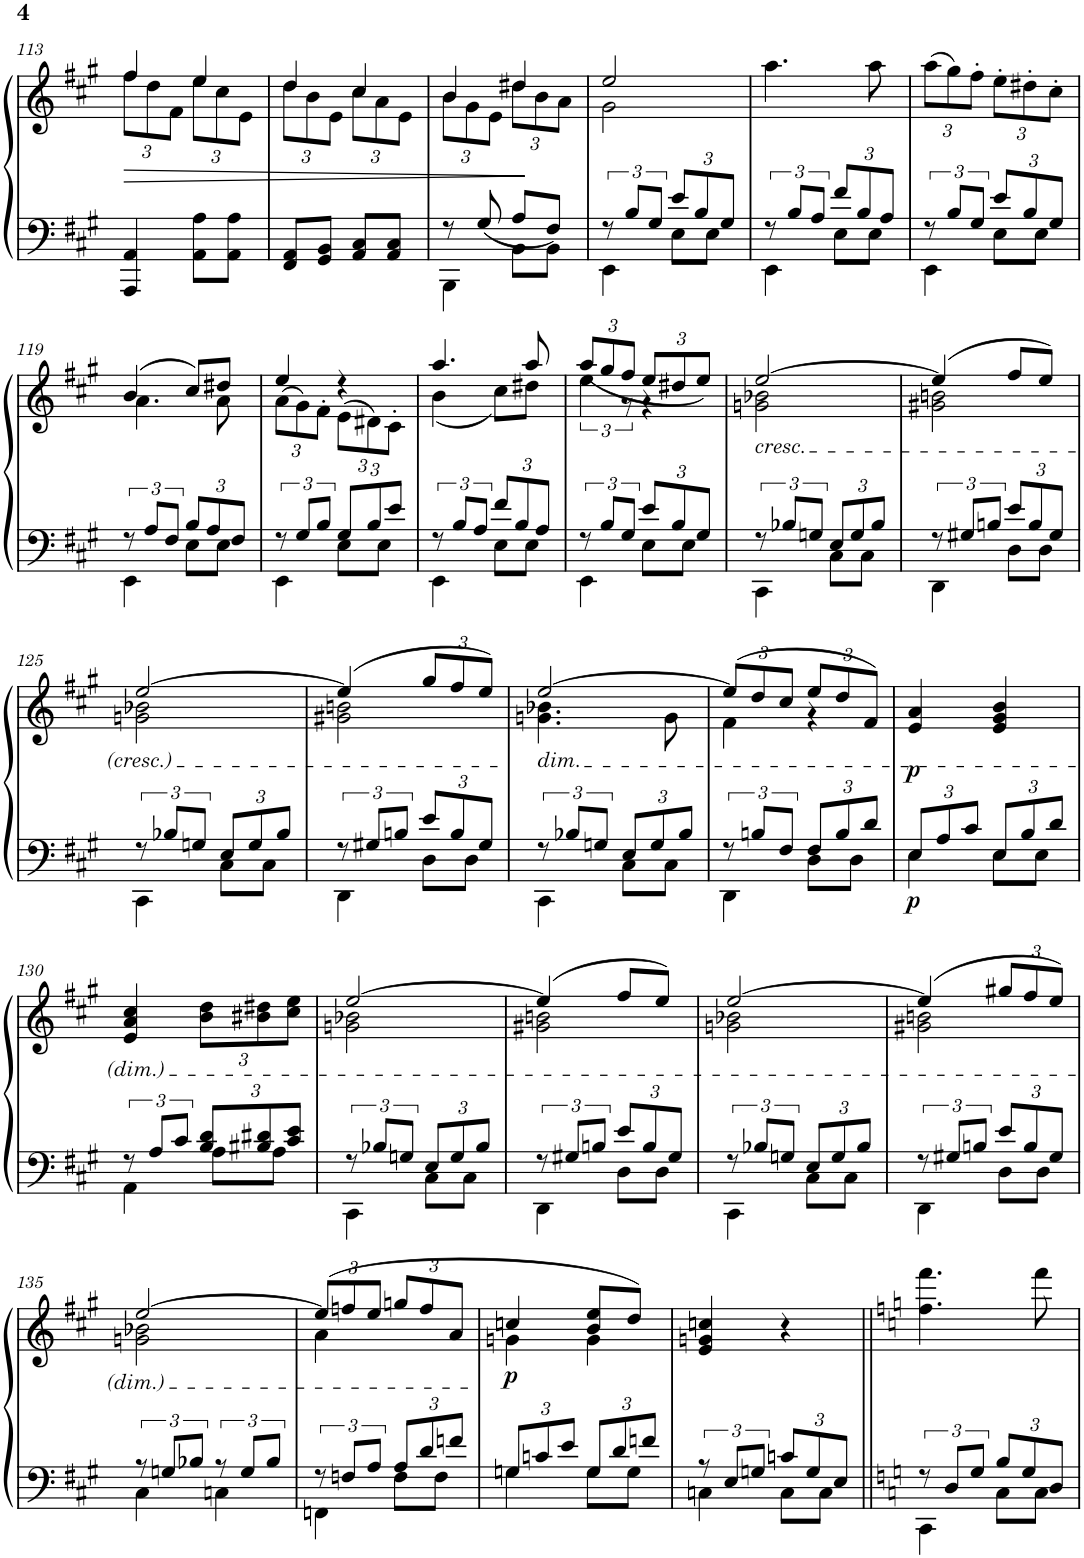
**kern	**kern	**dynam
*part1	*part1	*part1
*staff2	*staff1	*staff1/2
*I"Piano	*	*
*I'Pno.	*	*
!!LO:PB:g=z
*clefF4	*clefG2	*
*k[f#c#g#]	*k[f#c#g#]	*
*M2/4	*M2/4	*
=113	=113	=113
!	!	!LO:HP:b
*	*^	*
*	*	*Xbrackettup	*
4AAA/ 4AA/	4ff#/	12ff#\L	>
.	.	12dd\	.
.	.	12f#\J	.
8AA\ 8A\L	4ee/	12ee\L	.
.	.	12cc#\	.
8AA\ 8A\J	.	.	.
.	.	12e\J	.
=114	=114	=114	=114
8FF#/ 8AA/L	4dd/	12dd\L	.
.	.	12b\	.
8GG#/ 8BB/J	.	.	.
.	.	12e\J	.
8AA/ 8C#/L	4cc#/	12cc#\L	.
.	.	12a\	.
8AA/ 8C#/J	.	.	.
.	.	12e\J	.
=115	=115	=115	=115
*^	*	*	*
8r	4BBB\	4b/	12b\L	.
.	.	.	12g#\	.
8G#/	.	.	.	.
.	.	.	12e\J	.
8A/L	8BB\L	4dd#X/	12dd#\L	.
.	.	.	12b\	]
8F#/J	8BB\J	.	.	.
.	.	.	12a\J	.
=116	=116	=116	=116	=116
12r	4EE\	2ee/	2g#\	.
12B/L	.	.	.	.
12G#/J	.	.	.	.
*Xbrackettup	*	*	*	*
12e/L	8E\L	.	.	.
12B/	.	.	.	.
.	8E\J	.	.	.
12G#/J	.	.	.	.
*	*	*v	*v	*
=117	=117	=117	=117
*brackettup	*	*	*
12r	4EE\	4.aa\	.
12B/L	.	.	.
12A/J	.	.	.
*Xbrackettup	*	*	*
12f#/L	8E\L	.	.
12B/	.	.	.
.	8E\J	8aa\	.
12A/J	.	.	.
=118	=118	=118	=118
*brackettup	*	*	*
12r	4EE\	(12aa\L	.
12B/L	.	12gg#\)	.
12G#/J	.	12ff#'\J	.
*Xbrackettup	*	*	*
12e/L	8E\L	12ee'\L	.
12B/	.	12dd#X'\	.
.	8E\J	.	.
12G#/J	.	12cc#'\J	.
!!LO:LB:g=z
=119	=119	=119	=119
*brackettup	*	*	*
*	*	*^	*
12r	4EE\	(4b/	4.a\	.
12A/L	.	.	.	.
12F#/J	.	.	.	.
*Xbrackettup	*	*	*	*
12B/L	8E\L	8cc#/L)	.	.
12A/	.	.	.	.
.	8E\J	8dd#X/J	8a\	.
12F#/J	.	.	.	.
=120	=120	=120	=120	=120
*brackettup	*	*	*	*
12r	4EE\	4ee/	(>12a\L	.
12G#/L	.	.	12g#\)	.
12B/J	.	.	12f#'>\J	.
*Xbrackettup	*	*	*	*
12G#/L	8E\L	4r	(>12e\L	.
12B/	.	.	12d#X\)	.
.	8E\J	.	.	.
12e/J	.	.	12c#'>\J	.
=121	=121	=121	=121	=121
*brackettup	*	*	*	*
12r	4EE\	4.aa/	(4b\	.
12B/L	.	.	.	.
12A/J	.	.	.	.
*Xbrackettup	*	*	*	*
12f#/L	8E\L	.	8cc#\L)	.
12B/	.	.	.	.
.	8E\J	8aa/	8dd#X\J	.
12A/J	.	.	.	.
=122	=122	=122	=122	=122
*brackettup	*	*	*brackettup	*
12r	4EE\	(<12aa/L	6ee\	.
12B/L	.	12gg#/	.	.
12G#/J	.	12ff#/J	12r	.
*Xbrackettup	*	*Xbrackettup	*	*
12e/L	8E\L	12ee/L	4r	.
12B/	.	12dd#X/	.	.
.	8E\J	.	.	.
12G#/J	.	12ee/J)	.	.
=123	=123	=123	=123	=123
*brackettup	*	*	*	*
!	!	!LO:TX:b:i:t=cresc.	!	!
12r	4CC#\	[2ee/	2gn\ 2b-X\	.
12B-X/L	.	.	.	.
12Gn/J	.	.	.	.
*Xbrackettup	*	*	*	*
12E/L	8C#\L	.	.	.
12G/	.	.	.	.
.	8C#\J	.	.	.
12B-/J	.	.	.	.
=124	=124	=124	=124	=124
*brackettup	*	*	*	*
12r	4DD\	(4ee/]	2g#X\ 2bn\	.
12G#X/L	.	.	.	.
12Bn/J	.	.	.	.
*Xbrackettup	*	*	*	*
12e/L	8D\L	8ff#/L	.	.
12B/	.	.	.	.
.	8D\J	8ee/J)	.	.
12G#/J	.	.	.	.
!!LO:LB:g=z	!!
=125	=125	=125	=125	=125
*brackettup	*	*	*	*
12r	4CC#\	[2ee/	2gn\ 2b-X\	.
12B-X/L	.	.	.	.
12Gn/J	.	.	.	.
*Xbrackettup	*	*	*	*
12E/L	8C#\L	.	.	.
12G/	.	.	.	.
.	8C#\J	.	.	.
12B-/J	.	.	.	.
=126	=126	=126	=126	=126
*brackettup	*	*	*	*
12r	4DD\	(4ee/]	2g#X\ 2bn\	.
12G#X/L	.	.	.	.
12Bn/J	.	.	.	.
*Xbrackettup	*	*	*	*
12e/L	8D\L	12gg#/L	.	.
12B/	.	12ff#/	.	.
.	8D\J	.	.	.
12G#/J	.	12ee/J)	.	.
=127	=127	=127	=127	=127
*brackettup	*	*	*	*
!	!	!LO:TX:b:i:t=dim.	!	!
12r	4CC#\	[2ee/	4.gn\ 4.b-X\	.
12B-X/L	.	.	.	.
12Gn/J	.	.	.	.
*Xbrackettup	*	*	*	*
12E/L	8C#\L	.	.	.
12G/	.	.	.	.
.	8C#\J	.	8g\	.
12B-/J	.	.	.	.
=128	=128	=128	=128	=128
*brackettup	*	*	*	*
12r	4DD\	(12ee/L]	4f#\	.
12Bn/L	.	12dd/	.	.
12F#/J	.	12cc#/J	.	.
*Xbrackettup	*	*	*	*
12F#/L	8D\L	12ee/L	4r	.
12B/	.	12dd/	.	.
.	8D\J	.	.	.
12d/J	.	12f#/J)	.	.
*	*	*v	*v	*
=129	=129	=129	=129
!	!	!	!LO:DY:b=2
!	!	!	!LO:DY:n=1:b
12E/L	4E\	4e/ 4a/	p p
12A/	.	.	.
12c#/J	.	.	.
12E/L	8E\L	4e/ 4g#/ 4b/	.
12B/	.	.	.
.	8E\J	.	.
12d/J	.	.	.
!!LO:LB:g=z
=130	=130	=130	=130
*brackettup	*	*	*
12r	4AA\	4e/ 4a/ 4cc#/	.
12A/L	.	.	.
12c#/J	.	.	.
*Xbrackettup	*	*	*
12B/ 12d/L	8A\L	12b\ 12dd\L	.
12B#X/ 12d#X/	.	12b#X\ 12dd#X\	.
.	8A\J	.	.
12c#/ 12e/J	.	12cc#\ 12ee\J	.
=131	=131	=131	=131
*brackettup	*	*	*
*	*	*^	*
12r	4CC#\	[2ee/	2gn\ 2b-X\	.
12B-X/L	.	.	.	.
12Gn/J	.	.	.	.
*Xbrackettup	*	*	*	*
12E/L	8C#\L	.	.	.
12G/	.	.	.	.
.	8C#\J	.	.	.
12B-/J	.	.	.	.
=132	=132	=132	=132	=132
*brackettup	*	*	*	*
12r	4DD\	(4ee/]	2g#X\ 2bn\	.
12G#X/L	.	.	.	.
12Bn/J	.	.	.	.
*Xbrackettup	*	*	*	*
12e/L	8D\L	8ff#/L	.	.
12B/	.	.	.	.
.	8D\J	8ee/J)	.	.
12G#/J	.	.	.	.
=133	=133	=133	=133	=133
*brackettup	*	*	*	*
12r	4CC#\	[2ee/	2gn\ 2b-X\	.
12B-X/L	.	.	.	.
12Gn/J	.	.	.	.
*Xbrackettup	*	*	*	*
12E/L	8C#\L	.	.	.
12G/	.	.	.	.
.	8C#\J	.	.	.
12B-/J	.	.	.	.
=134	=134	=134	=134	=134
*brackettup	*	*	*	*
12r	4DD\	(4ee/]	2g#X\ 2bn\	.
12G#X/L	.	.	.	.
12Bn/J	.	.	.	.
*Xbrackettup	*	*	*	*
12e/L	8D\L	12gg#X/L	.	.
12B/	.	12ff#/	.	.
.	8D\J	.	.	.
12G#/J	.	12ee/J)	.	.
!!LO:LB:g=z	!!
=135	=135	=135	=135	=135
*brackettup	*	*	*	*
12r	4C#\	[2ee/	2gn\ 2b-X\	.
12Gn/L	.	.	.	.
12B-X/J	.	.	.	.
12r	4Cn\	.	.	.
12G/L	.	.	.	.
12B-/J	.	.	.	.
=136	=136	=136	=136	=136
12r	4FFn\	(12ee/L]	4a\	.
12Fn/L	.	12ffn/	.	.
12A/J	.	12ee/J	.	.
*Xbrackettup	*	*	*	*
12A/L	8F\L	12ggn/L	4ryy	.
12d/	.	12ff/	.	.
.	8F\J	.	.	.
12fn/J	.	12a/J	.	.
=137	=137	=137	=137	=137
!	!	!	!	!LO:DY:b
12Gn/L	4G\	4ccn/	4gn\	p
12cn/	.	.	.	.
12e/J	.	.	.	.
12G/L	8G\L	8b/ 8ee/L	4g\	.
12d/	.	.	.	.
.	8G\J	8dd/J)	.	.
12fn/J	.	.	.	.
*	*	*v	*v	*
=138	=138	=138	=138
*brackettup	*	*	*
12r	4Cn\	4e/ 4gn/ 4ccn/	.
12E/L	.	.	.
12Gn/J	.	.	.
*Xbrackettup	*	*	*
12cn/L	8C\L	4r	.
12G/	.	.	.
.	8C\J	.	.
12E/J	.	.	.
=139||	=139||	=139||	=139||
*k[]	*	*k[]	*
*brackettup	*	*	*
12r	4CC\	4.ff\ 4.fff\	.
12D/L	.	.	.
12G/J	.	.	.
*Xbrackettup	*	*	*
12B/L	8C\L	.	.
12G/	.	.	.
.	8C\J	8fff\	.
12D/J	.	.	.
*v	*v	*	*
=	=	=
*-	*-	*-
